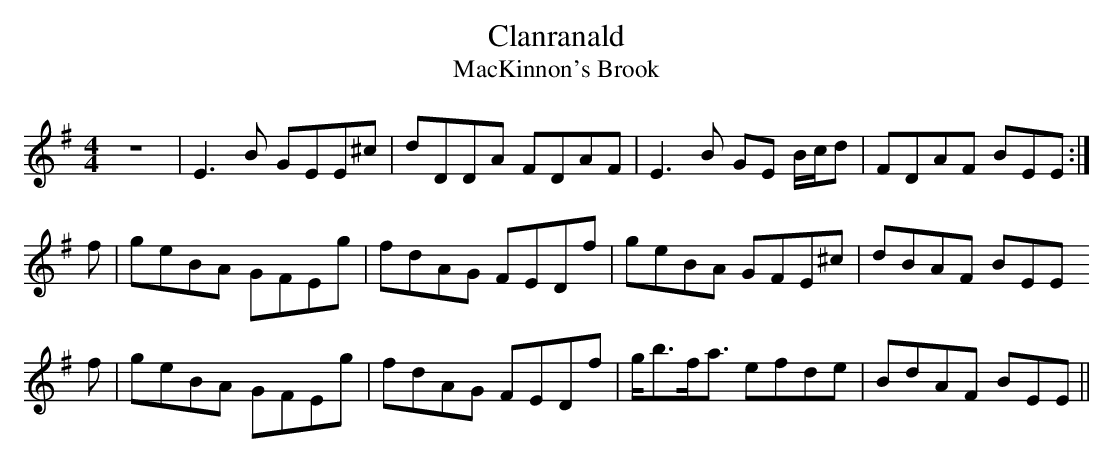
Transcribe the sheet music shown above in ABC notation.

X:1
T:Clanranald
T:MacKinnon's Brook
L:1/8
M:4/4
K:Em
Z | E3 B GEE^c | dDDA FDAF | E3   B GE B/c/d | FDAF BEE :|
f | geBA GFEg  | fdAG FEDf | geBA   GFE^c    | dBAF BEE
f | geBA GFEg  | fdAG FEDf | g<bf<a efde     | BdAF BEE ||
